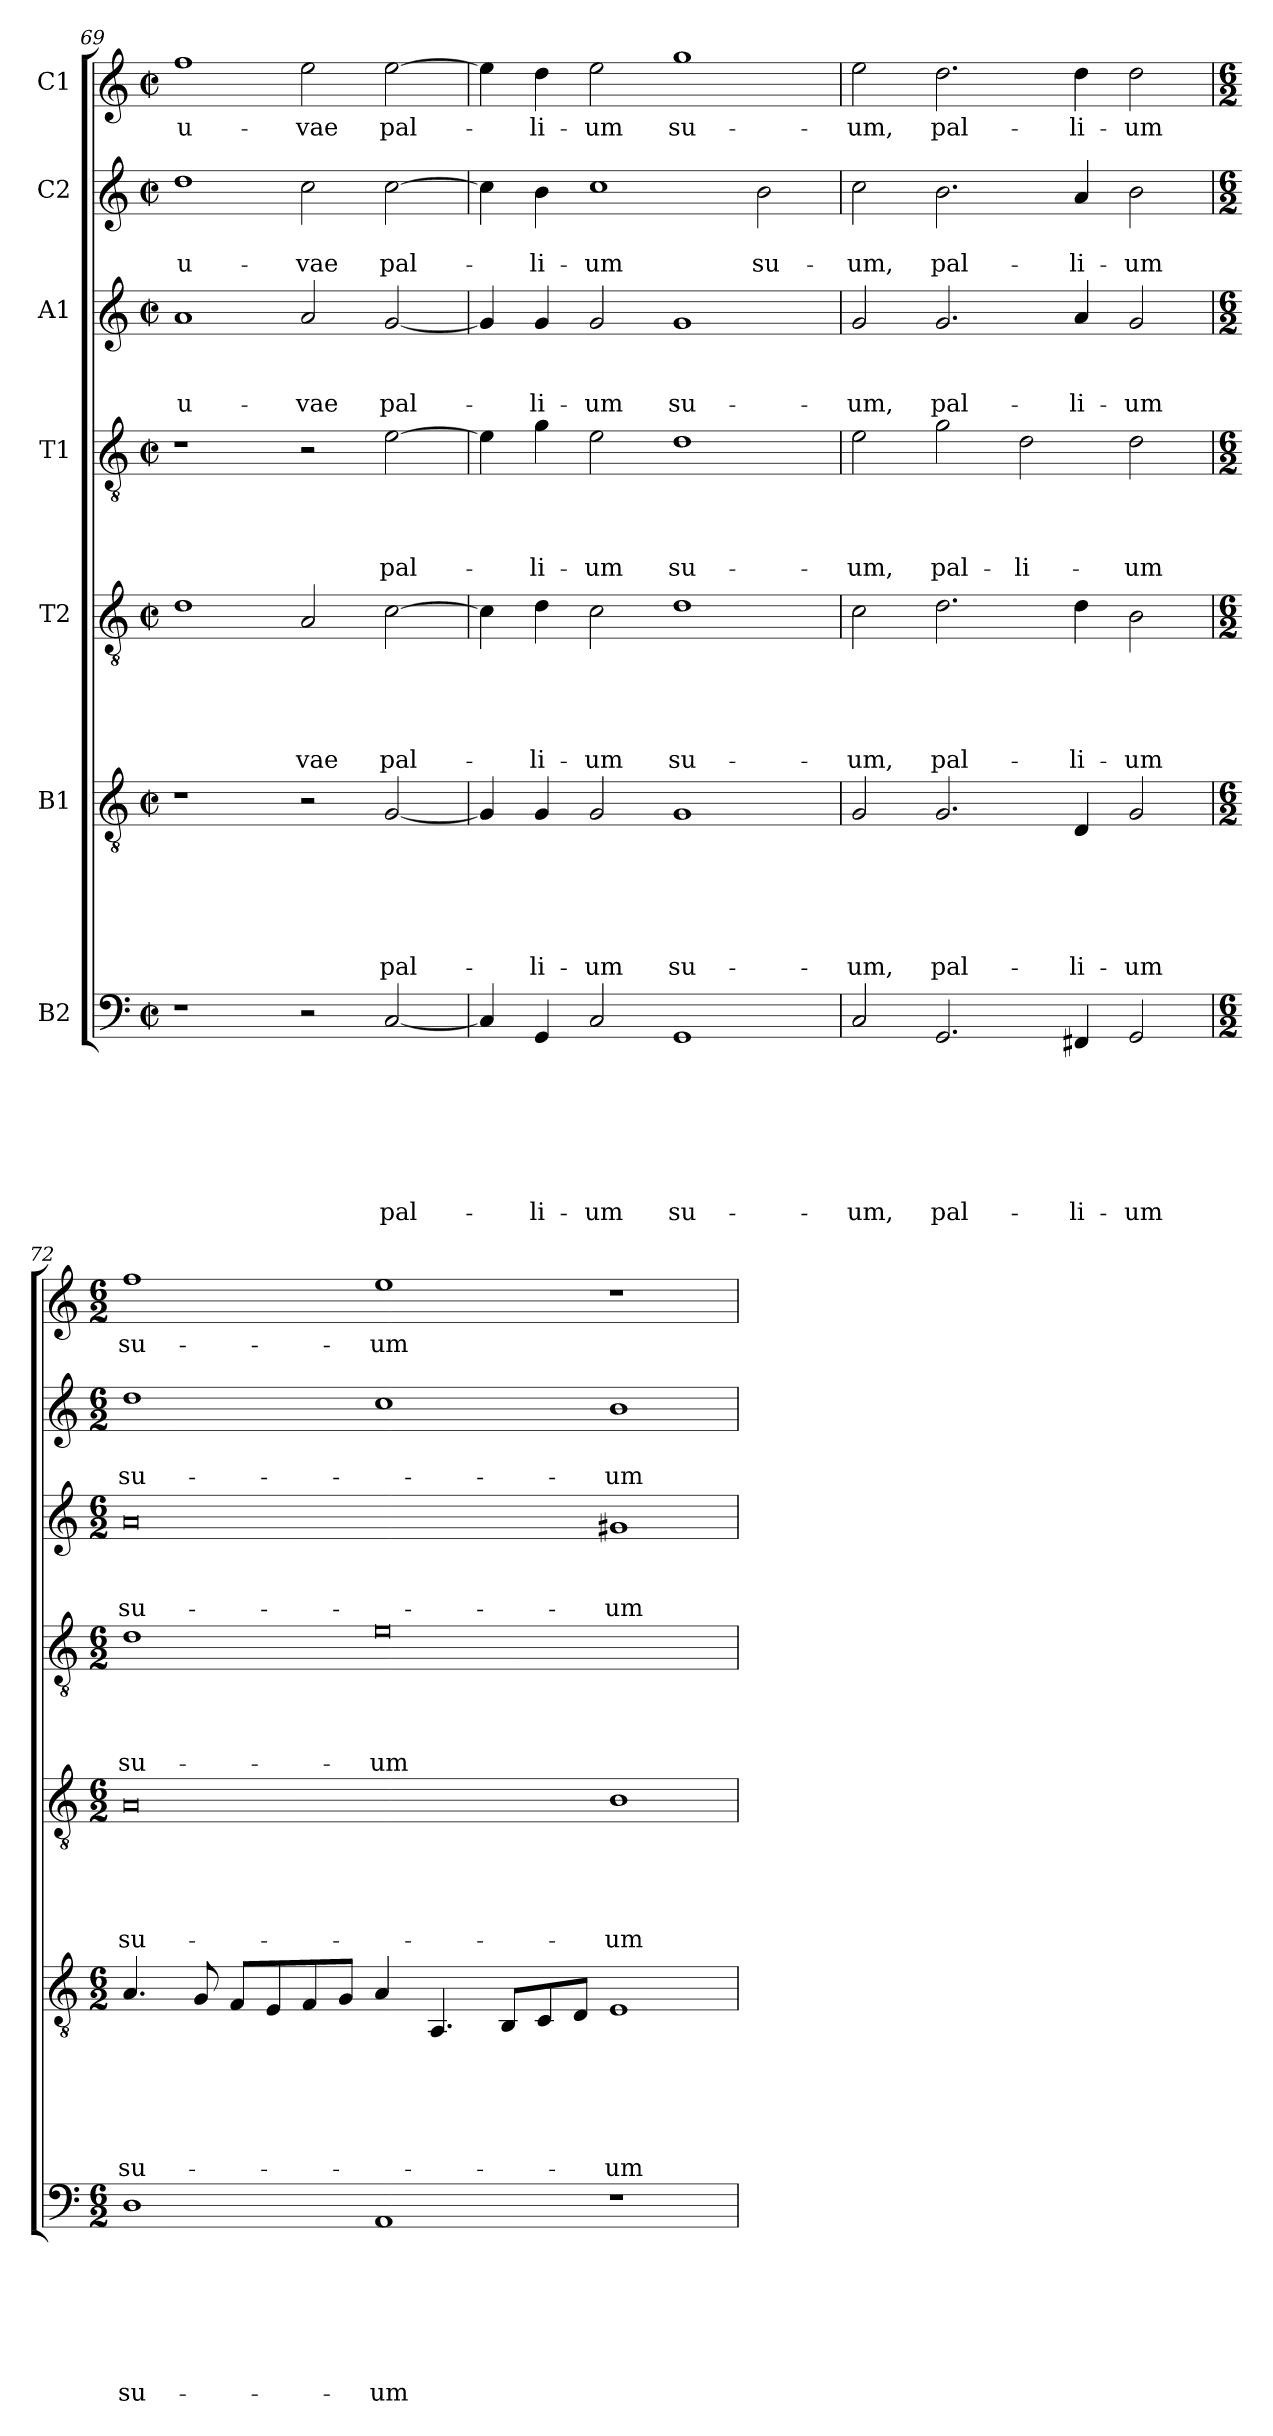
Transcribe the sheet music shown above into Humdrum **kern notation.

**kern	**text	**text	**text	**text	**text	**text	**text	**kern	**text	**text	**text	**text	**text	**text	**kern	**text	**text	**text	**text	**text	**kern	**text	**text	**text	**text	**kern	**text	**text	**text	**kern	**text	**text	**kern	**text
*part7	*part7	*part7	*part7	*part7	*part7	*part7	*part7	*part6	*part6	*part6	*part6	*part6	*part6	*part6	*part5	*part5	*part5	*part5	*part5	*part5	*part4	*part4	*part4	*part4	*part4	*part3	*part3	*part3	*part3	*part2	*part2	*part2	*part1	*part1
*staff7	*staff7	*staff7	*staff7	*staff7	*staff7	*staff7	*staff7	*staff6	*staff6	*staff6	*staff6	*staff6	*staff6	*staff6	*staff5	*staff5	*staff5	*staff5	*staff5	*staff5	*staff4	*staff4	*staff4	*staff4	*staff4	*staff3	*staff3	*staff3	*staff3	*staff2	*staff2	*staff2	*staff1	*staff1
*I"B2	*	*	*	*	*	*	*	*I"B1	*	*	*	*	*	*	*I"T2	*	*	*	*	*	*I"T1	*	*	*	*	*I"A1	*	*	*	*I"C2	*	*	*I"C1	*
*clefF4	*	*	*	*	*	*	*	*clefGv2	*	*	*	*	*	*	*clefGv2	*	*	*	*	*	*clefGv2	*	*	*	*	*clefG2	*	*	*	*clefG2	*	*	*clefG2	*
*k[]	*	*	*	*	*	*	*	*k[]	*	*	*	*	*	*	*k[]	*	*	*	*	*	*k[]	*	*	*	*	*k[]	*	*	*	*k[]	*	*	*k[]	*
*C:	*	*	*	*	*	*	*	*C:	*	*	*	*	*	*	*C:	*	*	*	*	*	*C:	*	*	*	*	*C:	*	*	*	*C:	*	*	*C:	*
*M2/2	*	*	*	*	*	*	*	*M2/2	*	*	*	*	*	*	*M2/2	*	*	*	*	*	*M2/2	*	*	*	*	*M2/2	*	*	*	*M2/2	*	*	*M2/2	*
*met(c|)	*	*	*	*	*	*	*	*met(c|)	*	*	*	*	*	*	*met(c|)	*	*	*	*	*	*met(c|)	*	*	*	*	*met(c|)	*	*	*	*met(c|)	*	*	*met(c|)	*
=69	=69	=69	=69	=69	=69	=69	=69	=69	=69	=69	=69	=69	=69	=69	=69	=69	=69	=69	=69	=69	=69	=69	=69	=69	=69	=69	=69	=69	=69	=69	=69	=69	=69	=69
!	!	!	!	!	!	!	!	!	!	!	!	!	!	!	!	!	!	!	!	!	!	!	!	!	!	!	!	!	!LO:LY:b	!	!	!LO:LY:b	!	!LO:LY:b
1r	.	.	.	.	.	.	.	1r	.	.	.	.	.	.	1d	.	.	.	.	.	1r	.	.	.	.	1a	.	.	u-	1dd	.	u-	1ff	u-
!	!	!	!	!	!	!	!	!	!	!	!	!	!	!	!	!	!	!	!	!LO:LY:b	!	!	!	!	!	!	!	!	!LO:LY:b	!	!	!LO:LY:b	!	!LO:LY:b
2r	.	.	.	.	.	.	.	2r	.	.	.	.	.	.	2A/	.	.	.	.	-vae	2r	.	.	.	.	2a/	.	.	-vae	2cc\	.	-vae	2ee\	-vae
!	!	!	!	!	!	!	!LO:LY:b	!	!	!	!	!	!	!LO:LY:b	!	!	!	!	!	!LO:LY:b	!	!	!	!	!LO:LY:b	!	!	!	!LO:LY:b	!	!	!LO:LY:b	!	!LO:LY:b
[2C/	.	.	.	.	.	.	pal-	[2G/	.	.	.	.	.	pal-	[2c\	.	.	.	.	pal-	[2e\	.	.	.	pal-	[2g/	.	.	pal-	[2cc\	.	pal-	[2ee\	pal-
=70	=70	=70	=70	=70	=70	=70	=70	=70	=70	=70	=70	=70	=70	=70	=70	=70	=70	=70	=70	=70	=70	=70	=70	=70	=70	=70	=70	=70	=70	=70	=70	=70	=70	=70
4C/]	.	.	.	.	.	.	.	4G/]	.	.	.	.	.	.	4c\]	.	.	.	.	.	4e\]	.	.	.	.	4g/]	.	.	.	4cc\]	.	.	4ee\]	.
!	!	!	!	!	!	!	!LO:LY:b	!	!	!	!	!	!	!LO:LY:b	!	!	!	!	!	!LO:LY:b	!	!	!	!	!LO:LY:b	!	!	!	!LO:LY:b	!	!	!LO:LY:b	!	!LO:LY:b
4GG/	.	.	.	.	.	.	-li-	4G/	.	.	.	.	.	-li-	4d\	.	.	.	.	-li-	4g\	.	.	.	-li-	4g/	.	.	-li-	4b\	.	-li-	4dd\	-li-
!	!	!	!	!	!	!	!LO:LY:b	!	!	!	!	!	!	!LO:LY:b	!	!	!	!	!	!LO:LY:b	!	!	!	!	!LO:LY:b	!	!	!	!LO:LY:b	!	!	!LO:LY:b	!	!LO:LY:b
2C/	.	.	.	.	.	.	-um	2G/	.	.	.	.	.	-um	2c\	.	.	.	.	-um	2e\	.	.	.	-um	2g/	.	.	-um	1cc	.	-um	2ee\	-um
!	!	!	!	!	!	!	!LO:LY:b	!	!	!	!	!	!	!LO:LY:b	!	!	!	!	!	!LO:LY:b	!	!	!	!	!LO:LY:b	!	!	!	!LO:LY:b	!	!	!	!	!LO:LY:b
1GG	.	.	.	.	.	.	su-	1G	.	.	.	.	.	su-	1d	.	.	.	.	su-	1d	.	.	.	su-	1g	.	.	su-	.	.	.	1gg	su-
!	!	!	!	!	!	!	!	!	!	!	!	!	!	!	!	!	!	!	!	!	!	!	!	!	!	!	!	!	!	!	!	!LO:LY:b	!	!
.	.	.	.	.	.	.	.	.	.	.	.	.	.	.	.	.	.	.	.	.	.	.	.	.	.	.	.	.	.	2b\	.	su-	.	.
=71	=71	=71	=71	=71	=71	=71	=71	=71	=71	=71	=71	=71	=71	=71	=71	=71	=71	=71	=71	=71	=71	=71	=71	=71	=71	=71	=71	=71	=71	=71	=71	=71	=71	=71
!	!	!	!	!	!	!	!LO:LY:b	!	!	!	!	!	!	!LO:LY:b	!	!	!	!	!	!LO:LY:b	!	!	!	!	!LO:LY:b	!	!	!	!LO:LY:b	!	!	!LO:LY:b	!	!LO:LY:b
2C/	.	.	.	.	.	.	-um,	2G/	.	.	.	.	.	-um,	2c\	.	.	.	.	-um,	2e\	.	.	.	-um,	2g/	.	.	-um,	2cc\	.	-um,	2ee\	-um,
!	!	!	!	!	!	!	!LO:LY:b	!	!	!	!	!	!	!LO:LY:b	!	!	!	!	!	!LO:LY:b	!	!	!	!	!LO:LY:b	!	!	!	!LO:LY:b	!	!	!LO:LY:b	!	!LO:LY:b
2.GG/	.	.	.	.	.	.	pal-	2.G/	.	.	.	.	.	pal-	2.d\	.	.	.	.	pal-	2g\	.	.	.	pal-	2.g/	.	.	pal-	2.b\	.	pal-	2.dd\	pal-
!	!	!	!	!	!	!	!	!	!	!	!	!	!	!	!	!	!	!	!	!	!	!	!	!	!LO:LY:b	!	!	!	!	!	!	!	!	!
.	.	.	.	.	.	.	.	.	.	.	.	.	.	.	.	.	.	.	.	.	2d\	.	.	.	-li-	.	.	.	.	.	.	.	.	.
!	!	!	!	!	!	!	!LO:LY:b	!	!	!	!	!	!	!LO:LY:b	!	!	!	!	!	!LO:LY:b	!	!	!	!	!	!	!	!	!LO:LY:b	!	!	!LO:LY:b	!	!LO:LY:b
4FF#X/	.	.	.	.	.	.	-li-	4D/	.	.	.	.	.	-li-	4d\	.	.	.	.	-li-	.	.	.	.	.	4a/	.	.	-li-	4a/	.	-li-	4dd\	-li-
!	!	!	!	!	!	!	!LO:LY:b	!	!	!	!	!	!	!LO:LY:b	!	!	!	!	!	!LO:LY:b	!	!	!	!	!LO:LY:b	!	!	!	!LO:LY:b	!	!	!LO:LY:b	!	!LO:LY:b
2GG/	.	.	.	.	.	.	-um	2G/	.	.	.	.	.	-um	2B\	.	.	.	.	-um	2d\	.	.	.	-um	2g/	.	.	-um	2b\	.	-um	2dd\	-um
!!LO:PB:g=z
=72	=72	=72	=72	=72	=72	=72	=72	=72	=72	=72	=72	=72	=72	=72	=72	=72	=72	=72	=72	=72	=72	=72	=72	=72	=72	=72	=72	=72	=72	=72	=72	=72	=72	=72
*M6/2	*	*	*	*	*	*	*	*M6/2	*	*	*	*	*	*	*M6/2	*	*	*	*	*	*M6/2	*	*	*	*	*M6/2	*	*	*	*M6/2	*	*	*M6/2	*
!	!	!	!	!	!	!	!LO:LY:b	!	!	!	!	!	!	!LO:LY:b	!	!	!	!	!	!LO:LY:b	!	!	!	!	!LO:LY:b	!	!	!	!LO:LY:b	!	!	!LO:LY:b	!	!LO:LY:b
1D	.	.	.	.	.	.	su-	4.A/	.	.	.	.	.	su-	0A	.	.	.	.	su-	1d	.	.	.	su-	0a	.	.	su-	1dd	.	su-	1ff	su-
.	.	.	.	.	.	.	.	8G/	.	.	.	.	.	.	.	.	.	.	.	.	.	.	.	.	.	.	.	.	.	.	.	.	.	.
.	.	.	.	.	.	.	.	8F/L	.	.	.	.	.	.	.	.	.	.	.	.	.	.	.	.	.	.	.	.	.	.	.	.	.	.
.	.	.	.	.	.	.	.	8E/	.	.	.	.	.	.	.	.	.	.	.	.	.	.	.	.	.	.	.	.	.	.	.	.	.	.
.	.	.	.	.	.	.	.	8F/	.	.	.	.	.	.	.	.	.	.	.	.	.	.	.	.	.	.	.	.	.	.	.	.	.	.
.	.	.	.	.	.	.	.	8G/J	.	.	.	.	.	.	.	.	.	.	.	.	.	.	.	.	.	.	.	.	.	.	.	.	.	.
!	!	!	!	!	!	!	!LO:LY:b	!	!	!	!	!	!	!	!	!	!	!	!	!	!	!	!	!	!LO:LY:b	!	!	!	!	!	!	!	!	!LO:LY:b
1AA	.	.	.	.	.	.	-um	4A/	.	.	.	.	.	.	.	.	.	.	.	.	0e	.	.	.	-um	.	.	.	.	1cc	.	.	1ee	-um
.	.	.	.	.	.	.	.	4.AA/	.	.	.	.	.	.	.	.	.	.	.	.	.	.	.	.	.	.	.	.	.	.	.	.	.	.
.	.	.	.	.	.	.	.	8BB/L	.	.	.	.	.	.	.	.	.	.	.	.	.	.	.	.	.	.	.	.	.	.	.	.	.	.
.	.	.	.	.	.	.	.	8C/	.	.	.	.	.	.	.	.	.	.	.	.	.	.	.	.	.	.	.	.	.	.	.	.	.	.
.	.	.	.	.	.	.	.	8D/J	.	.	.	.	.	.	.	.	.	.	.	.	.	.	.	.	.	.	.	.	.	.	.	.	.	.
!	!	!	!	!	!	!	!	!	!	!	!	!	!	!LO:LY:b	!	!	!	!	!	!LO:LY:b	!	!	!	!	!	!	!	!	!LO:LY:b	!	!	!LO:LY:b	!	!
1r	.	.	.	.	.	.	.	1E	.	.	.	.	.	-um	1B	.	.	.	.	-um	.	.	.	.	.	1g#X	.	.	-um	1b	.	-um	1r	.
=	=	=	=	=	=	=	=	=	=	=	=	=	=	=	=	=	=	=	=	=	=	=	=	=	=	=	=	=	=	=	=	=	=	=
*-	*-	*-	*-	*-	*-	*-	*-	*-	*-	*-	*-	*-	*-	*-	*-	*-	*-	*-	*-	*-	*-	*-	*-	*-	*-	*-	*-	*-	*-	*-	*-	*-	*-	*-
